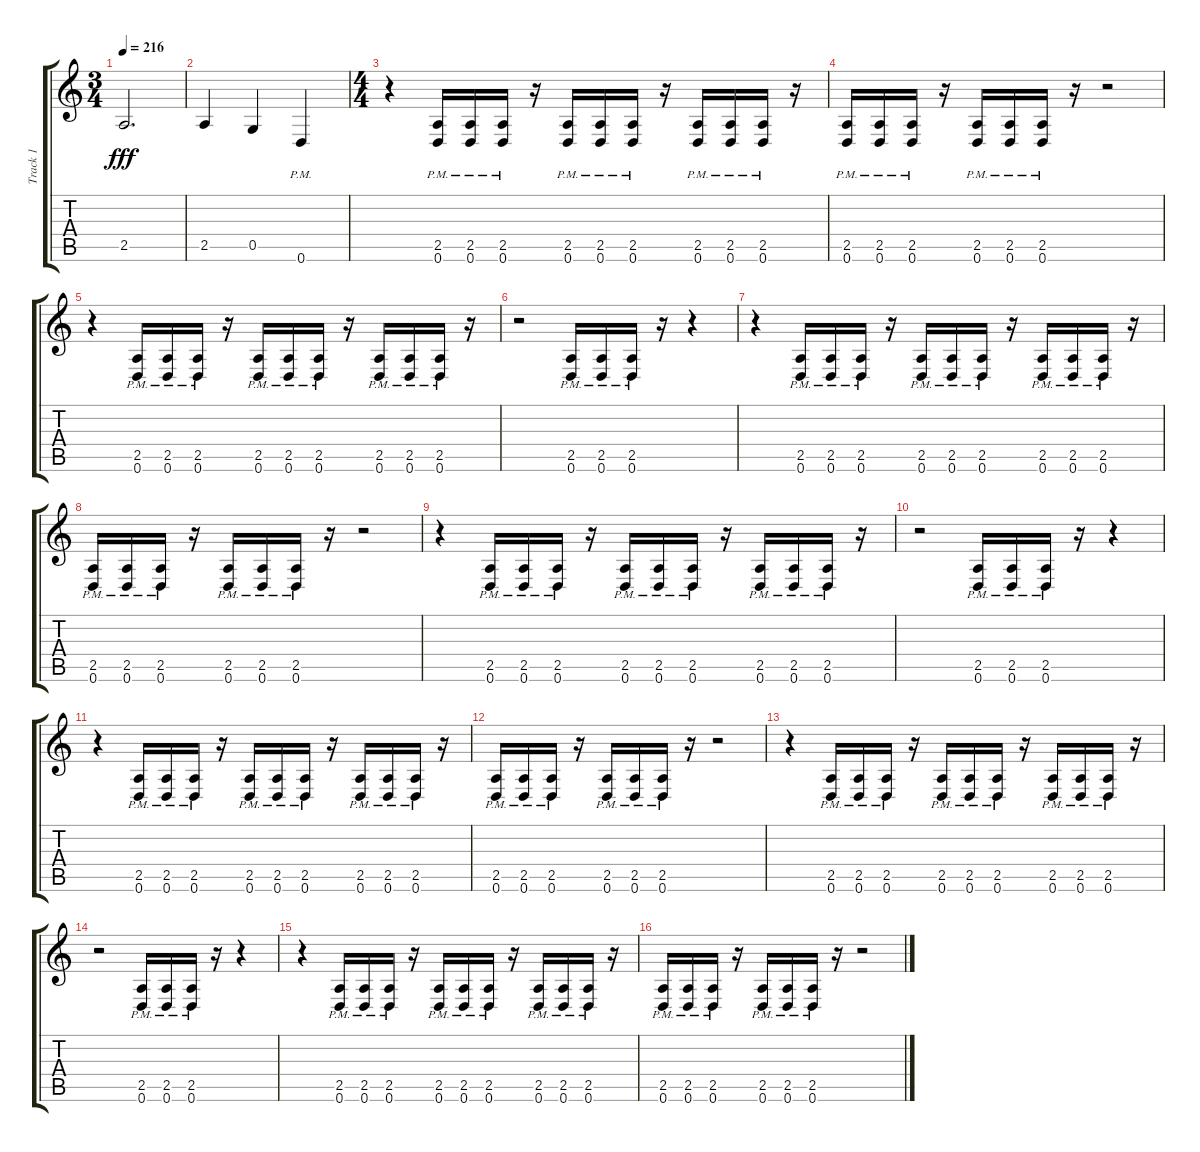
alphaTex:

\track ("Track 1" "Track 1") {instrument distortionguitar}
\staff {score tabs}
\tuning (D4 A3 F3 C3 G2 D2) {hide}
\ts (3 4)
\tempo 216
\clef g2
\ks c
2.5.2{d dy fff} |
2.5.4 0.5.4 0.6{pm}.4 |
\ts (4 4)
r.4 (2.5{pm} 0.6{pm}).16 (2.5{pm} 0.6{pm}).16 (2.5{pm} 0.6{pm}).16 r.16 (2.5{pm} 0.6{pm}).16 (2.5{pm} 0.6{pm}).16 (2.5{pm} 0.6{pm}).16 r.16 (2.5{pm} 0.6{pm}).16 (2.5{pm} 0.6{pm}).16 (2.5{pm} 0.6{pm}).16 r.16 |
(2.5{pm} 0.6{pm}).16 (2.5{pm} 0.6{pm}).16 (2.5{pm} 0.6{pm}).16 r.16 (2.5{pm} 0.6{pm}).16 (2.5{pm} 0.6{pm}).16 (2.5{pm} 0.6{pm}).16 r.16 r.2 |
r.4 (2.5{pm} 0.6{pm}).16 (2.5{pm} 0.6{pm}).16 (2.5{pm} 0.6{pm}).16 r.16 (2.5{pm} 0.6{pm}).16 (2.5{pm} 0.6{pm}).16 (2.5{pm} 0.6{pm}).16 r.16 (2.5{pm} 0.6{pm}).16 (2.5{pm} 0.6{pm}).16 (2.5{pm} 0.6{pm}).16 r.16 |
r.2 (2.5{pm} 0.6{pm}).16 (2.5{pm} 0.6{pm}).16 (2.5{pm} 0.6{pm}).16 r.16 r.4 |
r.4 (2.5{pm} 0.6{pm}).16 (2.5{pm} 0.6{pm}).16 (2.5{pm} 0.6{pm}).16 r.16 (2.5{pm} 0.6{pm}).16 (2.5{pm} 0.6{pm}).16 (2.5{pm} 0.6{pm}).16 r.16 (2.5{pm} 0.6{pm}).16 (2.5{pm} 0.6{pm}).16 (2.5{pm} 0.6{pm}).16 r.16 |
(2.5{pm} 0.6{pm}).16 (2.5{pm} 0.6{pm}).16 (2.5{pm} 0.6{pm}).16 r.16 (2.5{pm} 0.6{pm}).16 (2.5{pm} 0.6{pm}).16 (2.5{pm} 0.6{pm}).16 r.16 r.2 |
r.4 (2.5{pm} 0.6{pm}).16 (2.5{pm} 0.6{pm}).16 (2.5{pm} 0.6{pm}).16 r.16 (2.5{pm} 0.6{pm}).16 (2.5{pm} 0.6{pm}).16 (2.5{pm} 0.6{pm}).16 r.16 (2.5{pm} 0.6{pm}).16 (2.5{pm} 0.6{pm}).16 (2.5{pm} 0.6{pm}).16 r.16 |
r.2 (2.5{pm} 0.6{pm}).16 (2.5{pm} 0.6{pm}).16 (2.5{pm} 0.6{pm}).16 r.16 r.4 |
r.4 (2.5{pm} 0.6{pm}).16 (2.5{pm} 0.6{pm}).16 (2.5{pm} 0.6{pm}).16 r.16 (2.5{pm} 0.6{pm}).16 (2.5{pm} 0.6{pm}).16 (2.5{pm} 0.6{pm}).16 r.16 (2.5{pm} 0.6{pm}).16 (2.5{pm} 0.6{pm}).16 (2.5{pm} 0.6{pm}).16 r.16 |
(2.5{pm} 0.6{pm}).16 (2.5{pm} 0.6{pm}).16 (2.5{pm} 0.6{pm}).16 r.16 (2.5{pm} 0.6{pm}).16 (2.5{pm} 0.6{pm}).16 (2.5{pm} 0.6{pm}).16 r.16 r.2 |
r.4 (2.5{pm} 0.6{pm}).16 (2.5{pm} 0.6{pm}).16 (2.5{pm} 0.6{pm}).16 r.16 (2.5{pm} 0.6{pm}).16 (2.5{pm} 0.6{pm}).16 (2.5{pm} 0.6{pm}).16 r.16 (2.5{pm} 0.6{pm}).16 (2.5{pm} 0.6{pm}).16 (2.5{pm} 0.6{pm}).16 r.16 |
r.2 (2.5{pm} 0.6{pm}).16 (2.5{pm} 0.6{pm}).16 (2.5{pm} 0.6{pm}).16 r.16 r.4 |
r.4 (2.5{pm} 0.6{pm}).16 (2.5{pm} 0.6{pm}).16 (2.5{pm} 0.6{pm}).16 r.16 (2.5{pm} 0.6{pm}).16 (2.5{pm} 0.6{pm}).16 (2.5{pm} 0.6{pm}).16 r.16 (2.5{pm} 0.6{pm}).16 (2.5{pm} 0.6{pm}).16 (2.5{pm} 0.6{pm}).16 r.16 |
(2.5{pm} 0.6{pm}).16 (2.5{pm} 0.6{pm}).16 (2.5{pm} 0.6{pm}).16 r.16 (2.5{pm} 0.6{pm}).16 (2.5{pm} 0.6{pm}).16 (2.5{pm} 0.6{pm}).16 r.16 r.2
